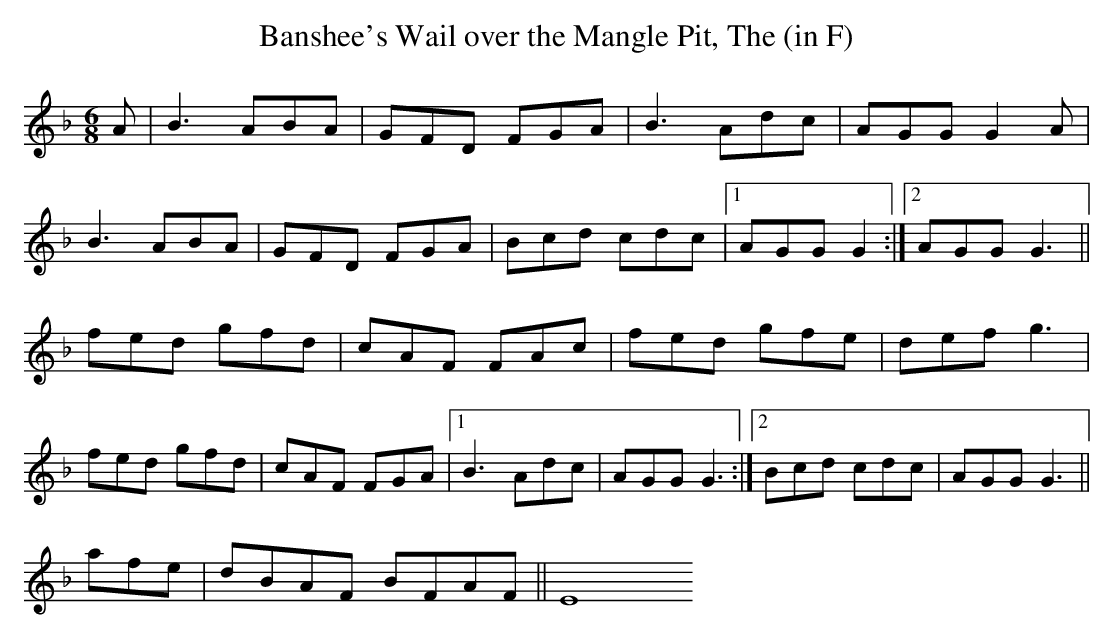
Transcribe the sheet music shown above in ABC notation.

X:1
T:Banshee's Wail over the Mangle Pit, The (in F)
L:1/8
M:6/8
K:F
A|B3 ABA|GFD FGA|B3 Adc|AGG G2A|!
B3 ABA|GFD FGA|Bcd cdc|1 AGG G2:|2 AGG G3||!
fed gfd|cAF FAc|fed gfe|def g3|!
fed gfd|cAF FGA|1 B3 Adc|AGG G3:|2 Bcd cdc|AGG G3||!
afe|dBAF BFAF||E8
